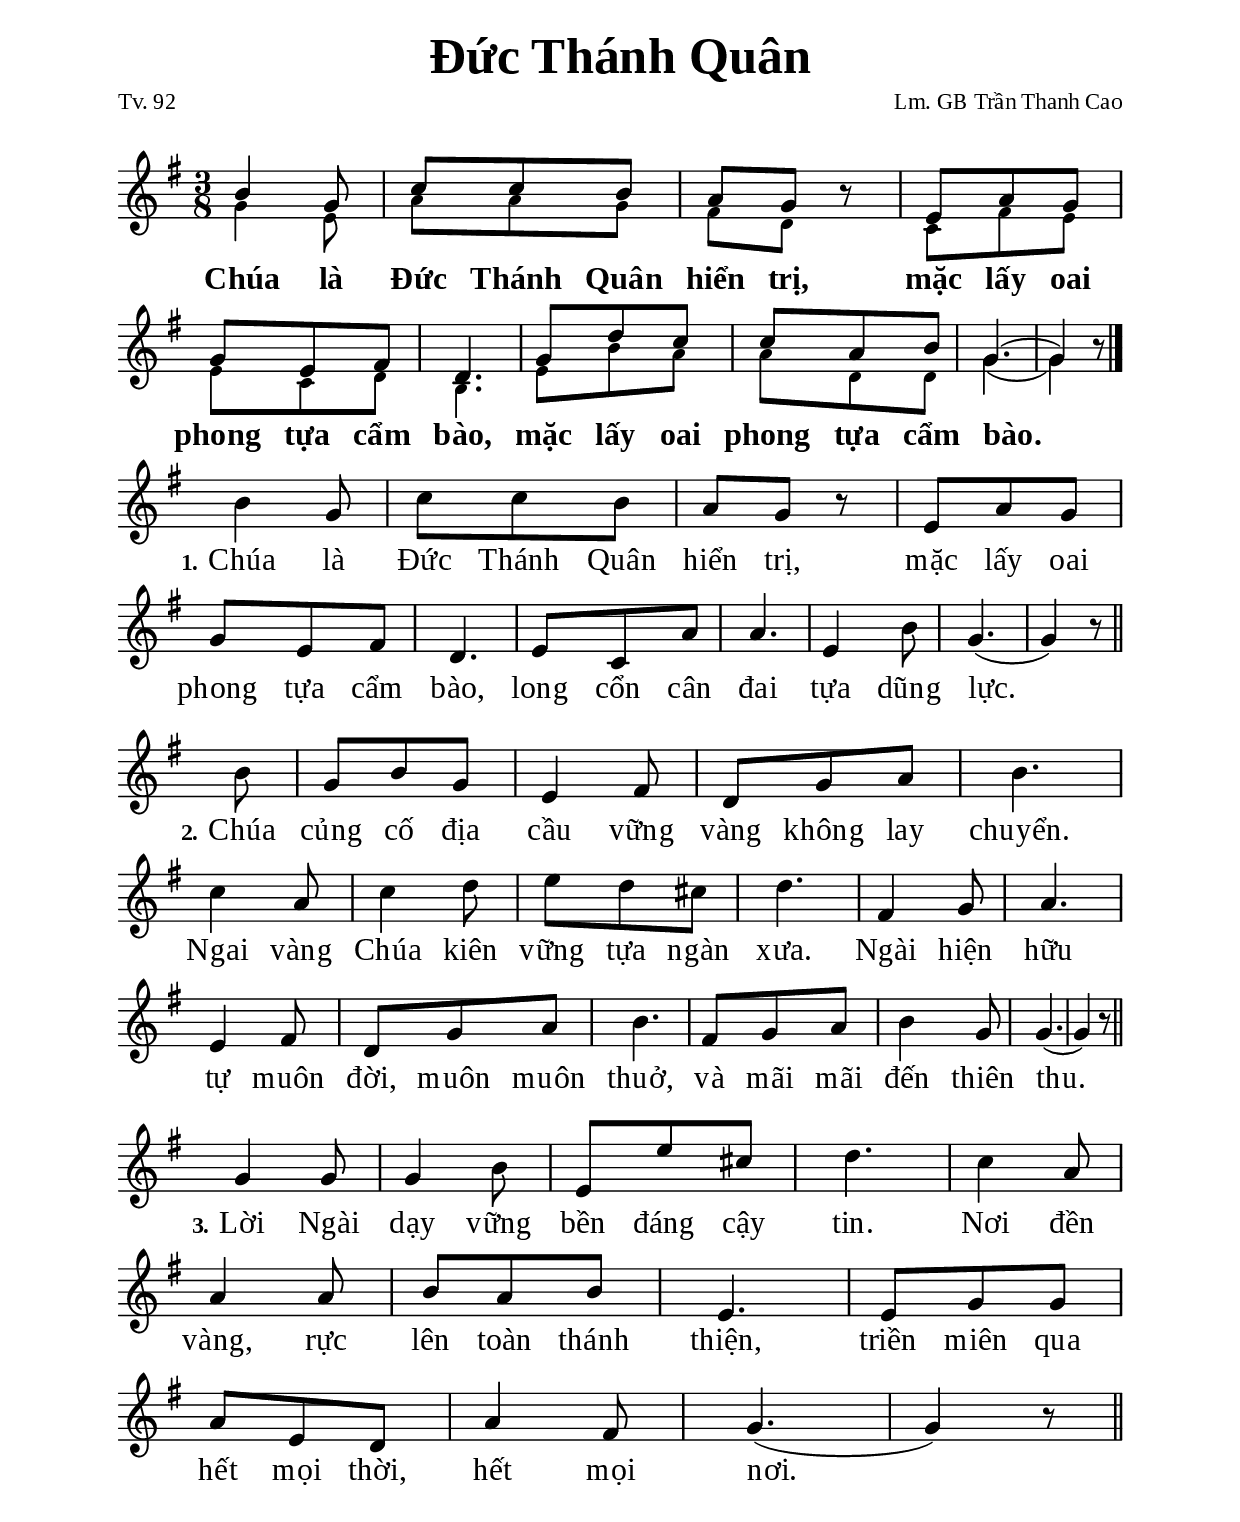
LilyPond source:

% Cài đặt chung
\version "2.20.0"
\include "english.ly"

\header {
  title = \markup { \fontsize #3 "Đức Thánh Quân" }
  poet = "Tv. 92"
  composer = "Lm. GB Trần Thanh Cao"
  arranger = " "
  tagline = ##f
}


\paper {
  #(set-paper-size "a4")
  top-margin = 10\mm
  bottom-margin = 10\mm
  left-margin = 20\mm
  right-margin = 20\mm
  indent = #0
  #(define fonts
    (make-pango-font-tree
      "Liberation Serif"
      "Liberation Serif"
      "Liberation Serif"
      (/ 20 20)))
  page-count = #1
}

% Nhạc điệp khúc
nhacDiepKhucSop = \relative c'' {

  b4 g8 |
  c c b |
  a g r |
  e a g |
  g e fs |
  d4. |
  g8 d' c |
  c a b |
  g4. ( |
  g4) r8 \bar "|."
}

nhacDiepKhucBas = \relative c'' {


  g4 e8 |
  a a g |
  fs d r |
  c fs e |
  e c d |
  b4. |
  e8 b' a |
  a d, d |
  g4. ( |
  g4) r8
}

% Nhạc phiên khúc
nhacPhienKhucMot = \relative c'' {

  b4 g8 |
  c c b |
  a g r |
  e a g |
  g e fs |
  d4. |
  e8 c a' |
  a4. |
  e4 b'8 |
  g4. ( |
  g4) r8 \bar "||"
}

nhacPhienKhucHai = \relative c'' {

  \partial 8 b8 |
  g b g |
  e4 fs8 |
  d g a |
  b4. |
  c4 a8 |
  c4 d8 |
  e d cs |
  d4. |
  fs,4 g8 |
  a4. |
  e4 fs8 |
  d g a |
  b4. |
  fs8 g a |
  b4 g8 |
  g4. ( |
  g4) r8 \bar "||"
}

nhacPhienKhucBa = \relative c'' {
 
  g4 g8 |
  g4 b8 |
  e, e' cs |
  d4. |
  c4 a8 |
  a4 a8 |
  b a b |
  e,4. |
  e8 g g |
  a e d |
  a'4 fs8 |
  g4. ( |
  g4) r8 \bar "||"
}

% Lời điệp khúc
loiDiepKhuc = \lyricmode {
 
  Chúa là Đức Thánh Quân hiển trị,
  mặc lấy oai phong tựa cẩm bào,
  mặc lấy oai phong tựa cẩm bào.
}

% Lời phiên khúc
loiPhienKhucMot = \lyricmode {
  \set stanza = #"1."
  Chúa là Đức Thánh Quân hiển trị,
  mặc lấy oai phong tựa cẩm bào,
  long cổn cân đai tựa dũng lực.
}

loiPhienKhucHai = \lyricmode {
  \set stanza = #"2."
  Chúa củng cố địa cầu vững vàng không lay chuyển.
  Ngai vàng Chúa kiên vững tựa ngàn xưa.
  Ngài hiện hữu tự muôn đời,
  muôn muôn thuở, và mãi mãi đến thiên thu.
}

loiPhienKhucBa = \lyricmode {
  \set stanza = #"3."
  Lời Ngài dạy vững bền đáng cậy tin.
  Nơi đền vàng, rực lên toàn thánh thiện,
  triền miên qua hết mọi thời, hết mọi nơi.
}


% Dàn trang
\score {
  \new ChoirStaff <<
    \new Staff = diepKhuc \with {
        \consists "Merge_rests_engraver"
        \magnifyStaff #(magstep +1)
      }
      <<
      \new Voice = beSop {
        \voiceOne \key g \major \time 3/8 \nhacDiepKhucSop
      }
      \new Voice = beBas {
        \override NoteHead.font-size = #-2
        \voiceTwo \key g \major \time 3/8 \nhacDiepKhucBas
               
      }
    >>
    \new Lyrics \lyricsto beSop \loiDiepKhuc
  >>
  \layout {
    \override Lyrics.LyricText.font-series = #'bold
    \override Lyrics.LyricText.font-size = #+3
    \override Lyrics.LyricSpace.minimum-distance = #2.2
    \override Score.BarNumber.break-visibility = ##(#f #f #f)
    \override Score.SpacingSpanner.uniform-stretching = ##t
  }
}

\score {
  \new ChoirStaff <<
    \new Staff = phienKhuc \with {
        \magnifyStaff #(magstep +1)
      }
      <<
      \new Voice = beSop {
        \key g \major \time 3/8 \nhacPhienKhucMot
      }
    >>
    \new Lyrics \lyricsto beSop \loiPhienKhucMot
  >>
  \layout {
    \override Staff.TimeSignature.transparent = ##t
    \override Lyrics.LyricText.font-size = #+3
    \override Lyrics.LyricSpace.minimum-distance = #2.5
    \override Score.BarNumber.break-visibility = ##(#f #f #f)
    \override Score.SpacingSpanner.uniform-stretching = ##t
  }
}

\score {
  \new ChoirStaff <<
    \new Staff = phienKhuc \with {
        \magnifyStaff #(magstep +1)
      }
      <<
      \new Voice = beSop {
        \key g \major \time 3/8 \nhacPhienKhucHai
      }
    >>
    \new Lyrics \lyricsto beSop \loiPhienKhucHai
  >>
  \layout {
    \override Staff.TimeSignature.transparent = ##t
    \override Lyrics.LyricText.font-size = #+3
    \override Lyrics.LyricSpace.minimum-distance = #2.0
    \override Score.BarNumber.break-visibility = ##(#f #f #f)
    \override Score.SpacingSpanner.uniform-stretching = ##t
  }
}

\score {
  \new ChoirStaff <<
    \new Staff = phienKhuc \with {
        \magnifyStaff #(magstep +1)
      }
      <<
      \new Voice = beSop {
        \key g \major \time 3/8 \nhacPhienKhucBa
      }
    >>
    \new Lyrics \lyricsto beSop \loiPhienKhucBa
  >>
  \layout {
    \override Staff.TimeSignature.transparent = ##t
    \override Lyrics.LyricText.font-size = #+3
    \override Lyrics.LyricSpace.minimum-distance = #2.5
    \override Score.BarNumber.break-visibility = ##(#f #f #f)
    \override Score.SpacingSpanner.uniform-stretching = ##t
  }
}